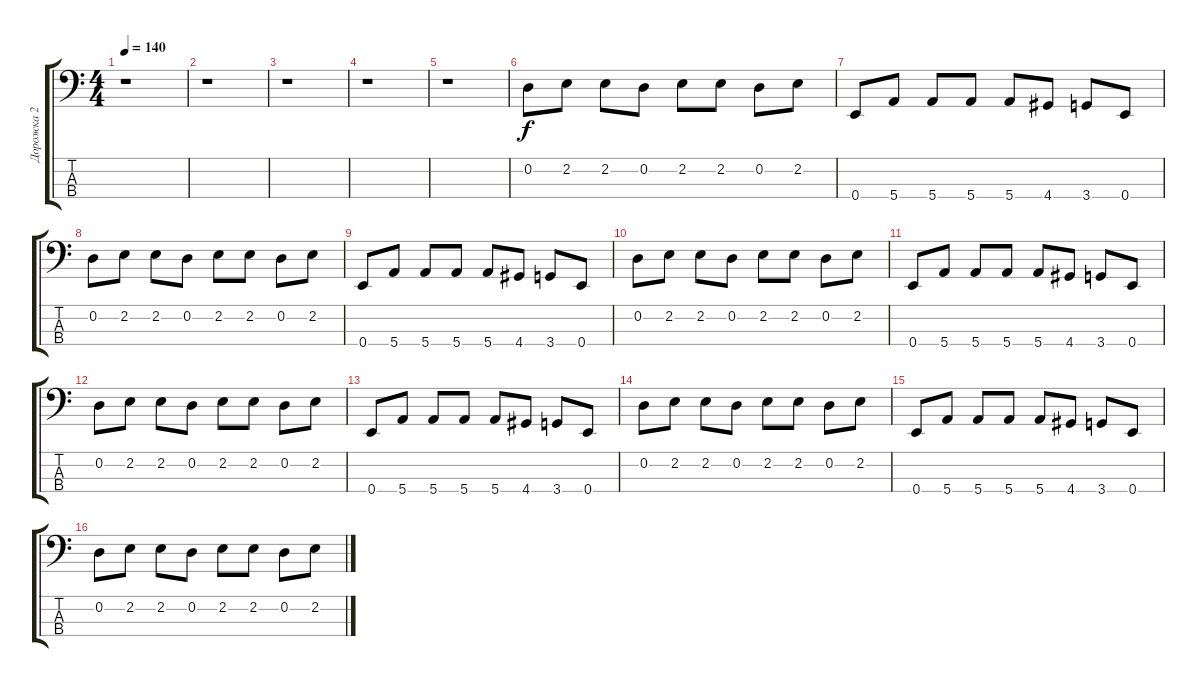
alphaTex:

\track ("Дорожка 2" "Дорожка 2") {instrument slapbass2}
\staff {score tabs}
\tuning (G2 D2 A1 E1) {hide}
\ts (4 4)
\tempo 140
\clef f4
\ks c
r.1{dy f instrument slapbass2} |
r.1 |
r.1 |
r.1 |
r.1 |
0.2.8 2.2.8 2.2.8 0.2.8 2.2.8 2.2.8 0.2.8 2.2.8 |
0.4.8 5.4.8 5.4.8 5.4.8 5.4.8 4.4.8 3.4.8 0.4.8 |
0.2.8 2.2.8 2.2.8 0.2.8 2.2.8 2.2.8 0.2.8 2.2.8 |
0.4.8 5.4.8 5.4.8 5.4.8 5.4.8 4.4.8 3.4.8 0.4.8 |
0.2.8 2.2.8 2.2.8 0.2.8 2.2.8 2.2.8 0.2.8 2.2.8 |
0.4.8 5.4.8 5.4.8 5.4.8 5.4.8 4.4.8 3.4.8 0.4.8 |
0.2.8 2.2.8 2.2.8 0.2.8 2.2.8 2.2.8 0.2.8 2.2.8 |
0.4.8 5.4.8 5.4.8 5.4.8 5.4.8 4.4.8 3.4.8 0.4.8 |
0.2.8 2.2.8 2.2.8 0.2.8 2.2.8 2.2.8 0.2.8 2.2.8 |
0.4.8 5.4.8 5.4.8 5.4.8 5.4.8 4.4.8 3.4.8 0.4.8 |
0.2.8 2.2.8 2.2.8 0.2.8 2.2.8 2.2.8 0.2.8 2.2.8
